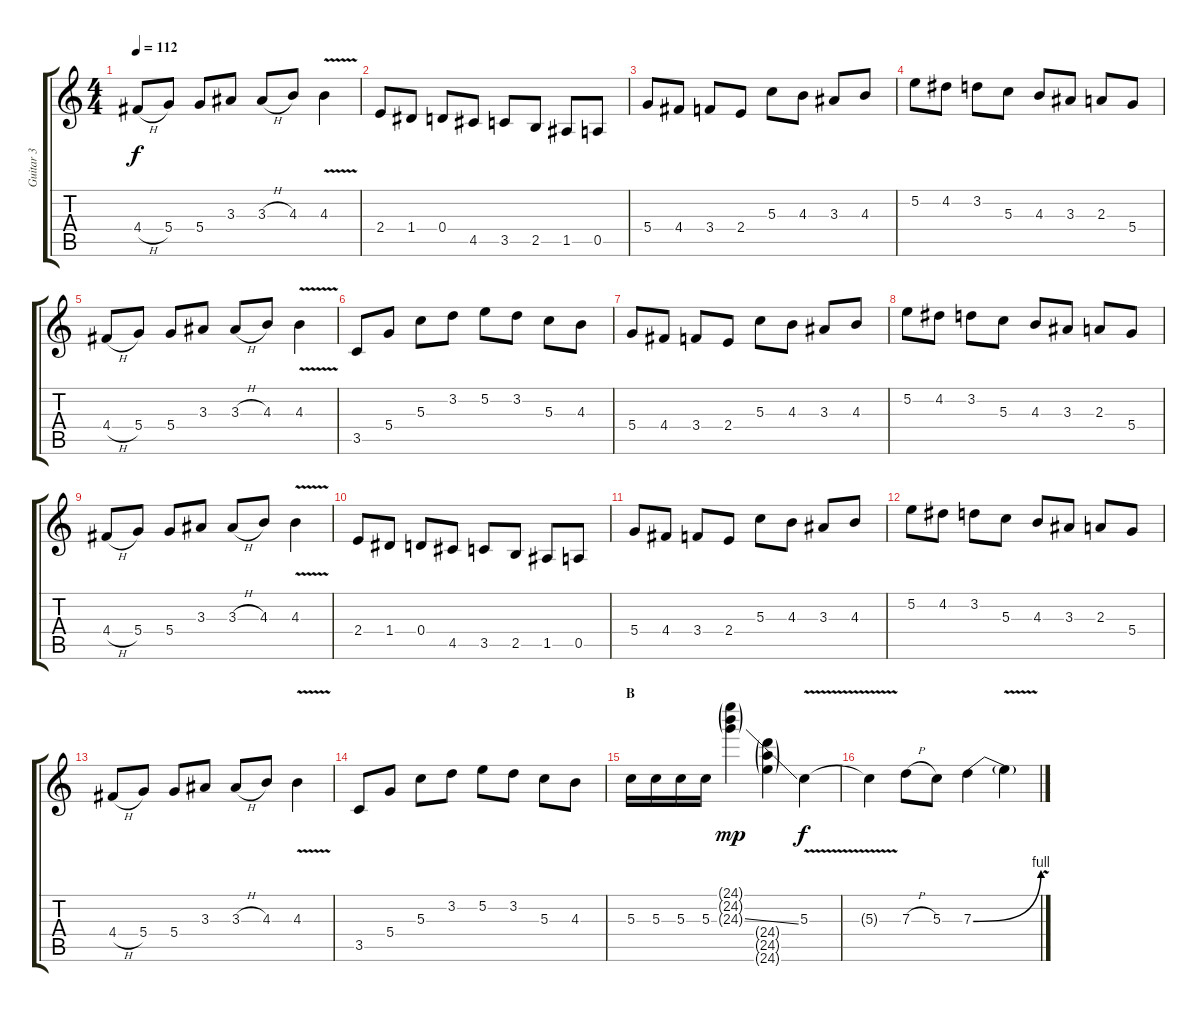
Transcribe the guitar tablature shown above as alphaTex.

\track ("Guitar 3" "Guitar 3") {instrument overdrivenguitar}
\staff {score tabs}
\tuning (E4 B3 G3 D3 A2 E2) {hide}
\ts (4 4)
\tempo 112
\clef g2
\ks c
4.4{h}.8{dy f} 5.4.8 5.4.8 3.3.8 3.3{h}.8 4.3.8 4.3{v}.4 |
2.4.8 1.4.8 0.4.8 4.5.8 3.5.8 2.5.8 1.5.8 0.5.8 |
5.4.8 4.4.8 3.4.8 2.4.8 5.3.8 4.3.8 3.3.8 4.3.8 |
5.2.8 4.2.8 3.2.8 5.3.8 4.3.8 3.3.8 2.3.8 5.4.8 |
4.4{h}.8 5.4.8 5.4.8 3.3.8 3.3{h}.8 4.3.8 4.3{v}.4 |
3.5.8 5.4.8 5.3.8 3.2.8 5.2.8 3.2.8 5.3.8 4.3.8 |
5.4.8 4.4.8 3.4.8 2.4.8 5.3.8 4.3.8 3.3.8 4.3.8 |
5.2.8 4.2.8 3.2.8 5.3.8 4.3.8 3.3.8 2.3.8 5.4.8 |
4.4{h}.8 5.4.8 5.4.8 3.3.8 3.3{h}.8 4.3.8 4.3{v}.4 |
2.4.8 1.4.8 0.4.8 4.5.8 3.5.8 2.5.8 1.5.8 0.5.8 |
5.4.8 4.4.8 3.4.8 2.4.8 5.3.8 4.3.8 3.3.8 4.3.8 |
5.2.8 4.2.8 3.2.8 5.3.8 4.3.8 3.3.8 2.3.8 5.4.8 |
4.4{h}.8 5.4.8 5.4.8 3.3.8 3.3{h}.8 4.3.8 4.3{v}.4 |
3.5.8 5.4.8 5.3.8 3.2.8 5.2.8 3.2.8 5.3.8 4.3.8 |
\section ("" "B")
5.3.16 5.3.16 5.3.16 5.3.16 (24.1{g} 24.2{g} 24.3{ss g}).4{dy mp} (24.4{g} 24.5{g} 24.6{g}).4 5.3{v}.4{dy f} |
5.3{t}.4 7.3{h}.8 5.3.8 7.3{be (bend 0 0 60 4)}.4 7.3{v t}.4
